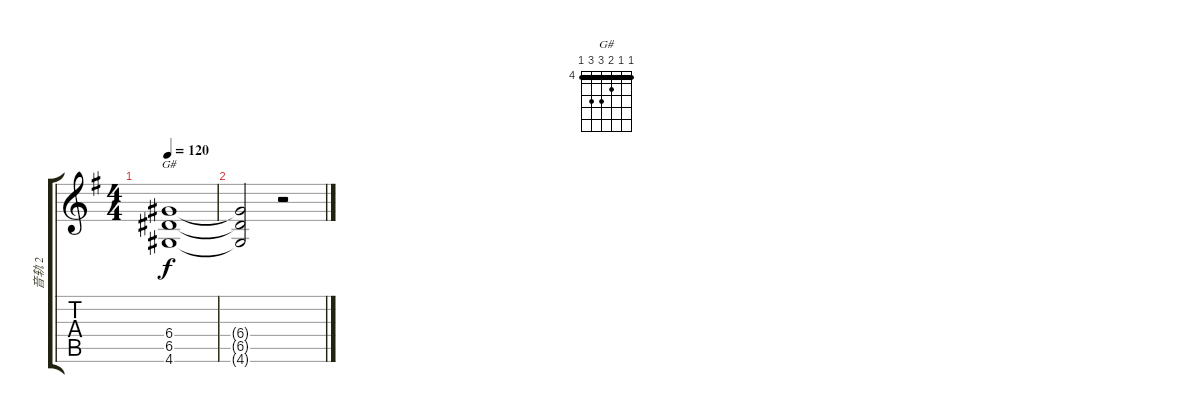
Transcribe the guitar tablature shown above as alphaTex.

\track ("音轨 2" "音轨 2") {instrument distortionguitar}
\staff {score tabs}
\tuning (E4 B3 G3 D3 A2 E2) {hide}
\chord ("G#" 4 4 5 6 6 4) {firstfret 4 barre 4}
\ts (4 4)
\tempo 120
\clef g2
\ks g
(6.4 6.5 4.6).1{ch "G#" dy f} |
(6.4{t} 6.5{t} 4.6{t}).2 r.2
